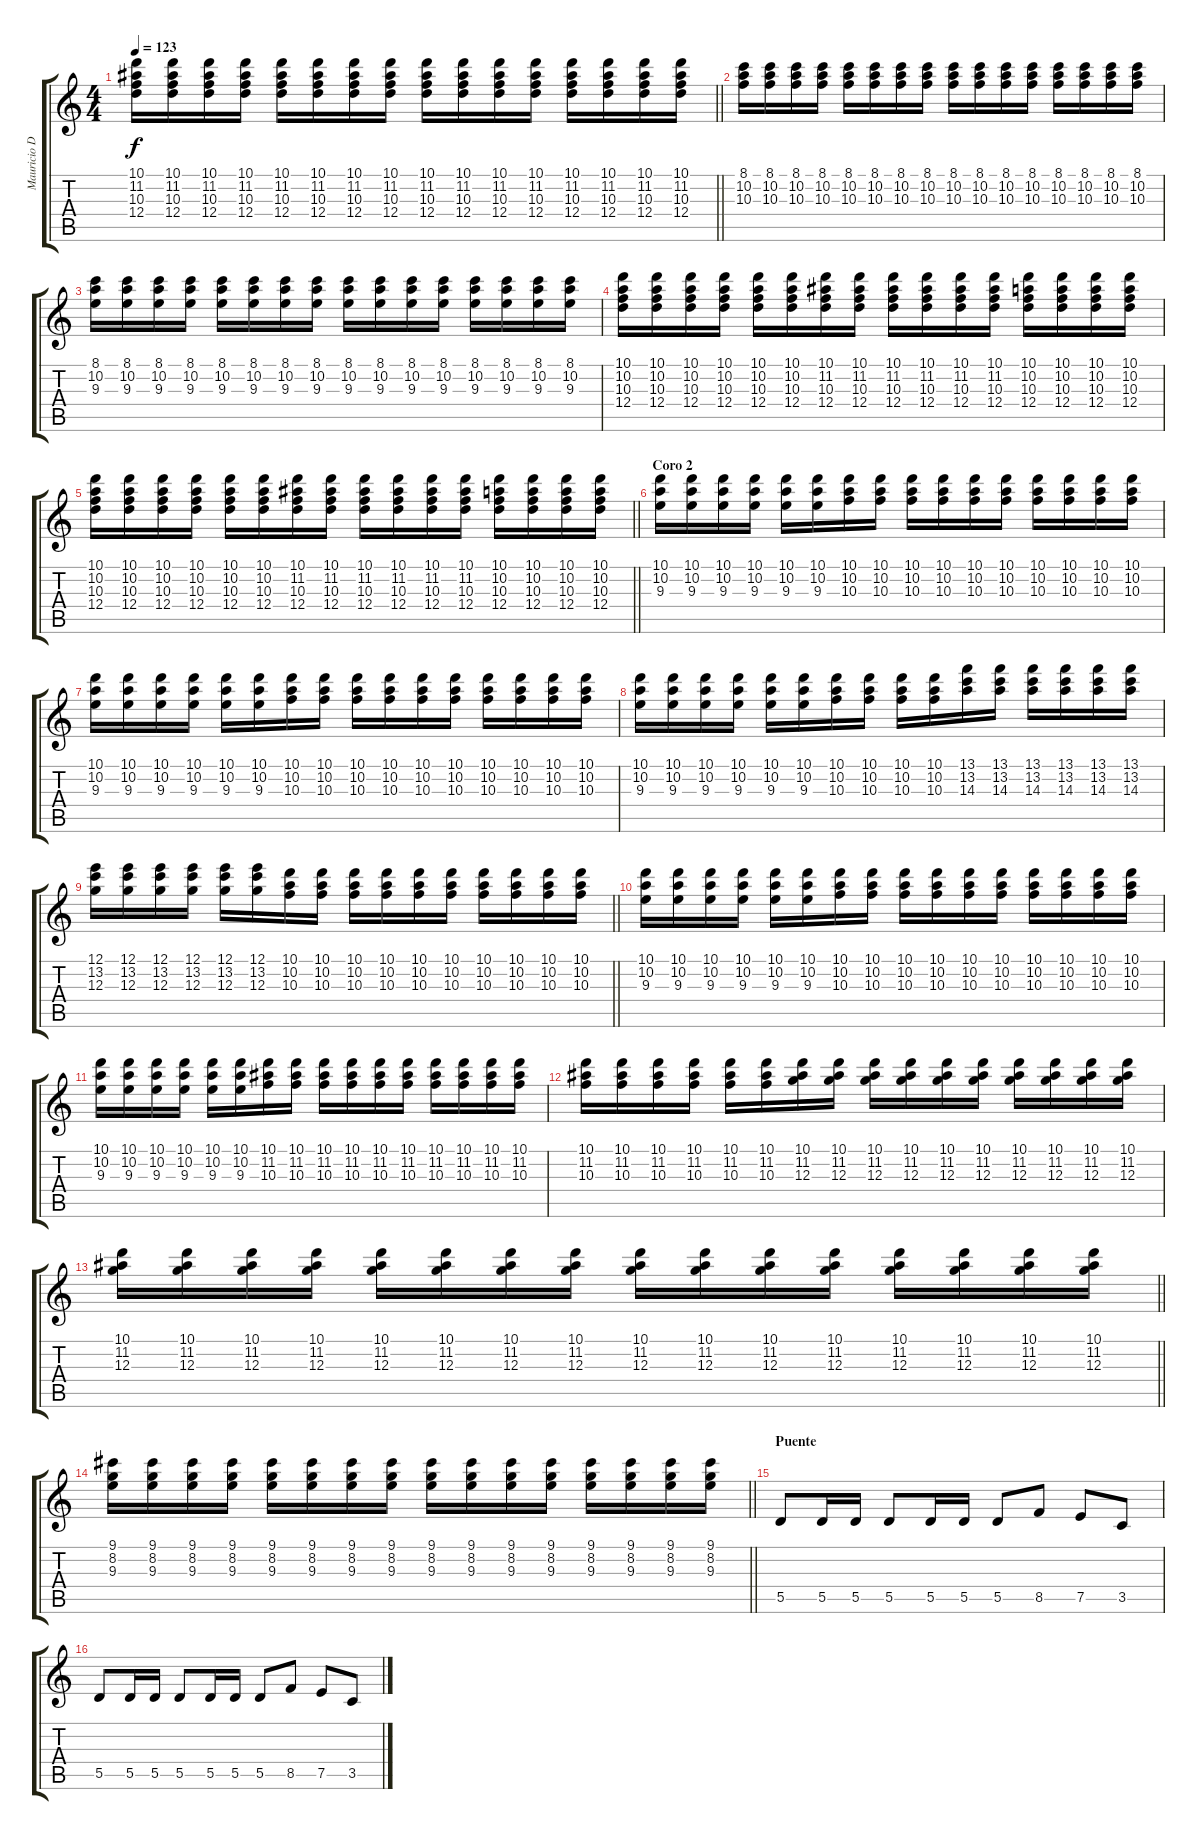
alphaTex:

\track ("Mauricio Durán" "Mauricio D") {instrument overdrivenguitar}
\staff {score tabs}
\tuning (E4 B3 G3 D3 A2 E2) {hide}
\ts (4 4)
\tempo 123
\clef g2
\barLineRight lightlight
\ks c
(10.1 11.2 10.3 12.4).16{dy f} (10.1 11.2 10.3 12.4).16 (10.1 11.2 10.3 12.4).16 (10.1 11.2 10.3 12.4).16 (10.1 11.2 10.3 12.4).16 (10.1 11.2 10.3 12.4).16 (10.1 11.2 10.3 12.4).16 (10.1 11.2 10.3 12.4).16 (10.1 11.2 10.3 12.4).16 (10.1 11.2 10.3 12.4).16 (10.1 11.2 10.3 12.4).16 (10.1 11.2 10.3 12.4).16 (10.1 11.2 10.3 12.4).16 (10.1 11.2 10.3 12.4).16 (10.1 11.2 10.3 12.4).16 (10.1 11.2 10.3 12.4).16 |
(8.1 10.2 10.3).16 (8.1 10.2 10.3).16 (8.1 10.2 10.3).16 (8.1 10.2 10.3).16 (8.1 10.2 10.3).16 (8.1 10.2 10.3).16 (8.1 10.2 10.3).16 (8.1 10.2 10.3).16 (8.1 10.2 10.3).16 (8.1 10.2 10.3).16 (8.1 10.2 10.3).16 (8.1 10.2 10.3).16 (8.1 10.2 10.3).16 (8.1 10.2 10.3).16 (8.1 10.2 10.3).16 (8.1 10.2 10.3).16 |
(8.1 10.2 9.3).16 (8.1 10.2 9.3).16 (8.1 10.2 9.3).16 (8.1 10.2 9.3).16 (8.1 10.2 9.3).16 (8.1 10.2 9.3).16 (8.1 10.2 9.3).16 (8.1 10.2 9.3).16 (8.1 10.2 9.3).16 (8.1 10.2 9.3).16 (8.1 10.2 9.3).16 (8.1 10.2 9.3).16 (8.1 10.2 9.3).16 (8.1 10.2 9.3).16 (8.1 10.2 9.3).16 (8.1 10.2 9.3).16 |
(10.1 10.2 10.3 12.4).16 (10.1 10.2 10.3 12.4).16 (10.1 10.2 10.3 12.4).16 (10.1 10.2 10.3 12.4).16 (10.1 10.2 10.3 12.4).16 (10.1 10.2 10.3 12.4).16 (10.1 11.2 10.3 12.4).16 (10.1 11.2 10.3 12.4).16 (10.1 11.2 10.3 12.4).16 (10.1 11.2 10.3 12.4).16 (10.1 11.2 10.3 12.4).16 (10.1 11.2 10.3 12.4).16 (10.1 10.2 10.3 12.4).16 (10.1 10.2 10.3 12.4).16 (10.1 10.2 10.3 12.4).16 (10.1 10.2 10.3 12.4).16 |
\barLineRight lightlight
(10.1 10.2 10.3 12.4).16 (10.1 10.2 10.3 12.4).16 (10.1 10.2 10.3 12.4).16 (10.1 10.2 10.3 12.4).16 (10.1 10.2 10.3 12.4).16 (10.1 10.2 10.3 12.4).16 (10.1 11.2 10.3 12.4).16 (10.1 11.2 10.3 12.4).16 (10.1 11.2 10.3 12.4).16 (10.1 11.2 10.3 12.4).16 (10.1 11.2 10.3 12.4).16 (10.1 11.2 10.3 12.4).16 (10.1 10.2 10.3 12.4).16 (10.1 10.2 10.3 12.4).16 (10.1 10.2 10.3 12.4).16 (10.1 10.2 10.3 12.4).16 |
\section ("" "Coro 2")
(10.1 10.2 9.3).16{volume 11} (10.1 10.2 9.3).16 (10.1 10.2 9.3).16 (10.1 10.2 9.3).16 (10.1 10.2 9.3).16 (10.1 10.2 9.3).16 (10.1 10.2 10.3).16 (10.1 10.2 10.3).16 (10.1 10.2 10.3).16 (10.1 10.2 10.3).16 (10.1 10.2 10.3).16 (10.1 10.2 10.3).16 (10.1 10.2 10.3).16 (10.1 10.2 10.3).16 (10.1 10.2 10.3).16 (10.1 10.2 10.3).16 |
(10.1 10.2 9.3).16{volume 11} (10.1 10.2 9.3).16 (10.1 10.2 9.3).16 (10.1 10.2 9.3).16 (10.1 10.2 9.3).16 (10.1 10.2 9.3).16 (10.1 10.2 10.3).16 (10.1 10.2 10.3).16 (10.1 10.2 10.3).16 (10.1 10.2 10.3).16 (10.1 10.2 10.3).16 (10.1 10.2 10.3).16 (10.1 10.2 10.3).16 (10.1 10.2 10.3).16 (10.1 10.2 10.3).16 (10.1 10.2 10.3).16 |
(10.1 10.2 9.3).16{volume 11} (10.1 10.2 9.3).16 (10.1 10.2 9.3).16 (10.1 10.2 9.3).16 (10.1 10.2 9.3).16 (10.1 10.2 9.3).16 (10.1 10.2 10.3).16 (10.1 10.2 10.3).16 (10.1 10.2 10.3).16 (10.1 10.2 10.3).16 (13.1 13.2 14.3).16 (13.1 13.2 14.3).16 (13.1 13.2 14.3).16 (13.1 13.2 14.3).16 (13.1 13.2 14.3).16 (13.1 13.2 14.3).16 |
\barLineRight lightlight
(12.1 13.2 12.3).16 (12.1 13.2 12.3).16 (12.1 13.2 12.3).16 (12.1 13.2 12.3).16 (12.1 13.2 12.3).16 (12.1 13.2 12.3).16 (10.1 10.2 10.3).16 (10.1 10.2 10.3).16 (10.1 10.2 10.3).16 (10.1 10.2 10.3).16 (10.1 10.2 10.3).16 (10.1 10.2 10.3).16 (10.1 10.2 10.3).16 (10.1 10.2 10.3).16 (10.1 10.2 10.3).16 (10.1 10.2 10.3).16 |
(10.1 10.2 9.3).16{volume 11} (10.1 10.2 9.3).16 (10.1 10.2 9.3).16 (10.1 10.2 9.3).16 (10.1 10.2 9.3).16 (10.1 10.2 9.3).16 (10.1 10.2 10.3).16 (10.1 10.2 10.3).16 (10.1 10.2 10.3).16 (10.1 10.2 10.3).16 (10.1 10.2 10.3).16 (10.1 10.2 10.3).16 (10.1 10.2 10.3).16 (10.1 10.2 10.3).16 (10.1 10.2 10.3).16 (10.1 10.2 10.3).16 |
(10.1 10.2 9.3).16{volume 11} (10.1 10.2 9.3).16 (10.1 10.2 9.3).16 (10.1 10.2 9.3).16 (10.1 10.2 9.3).16 (10.1 10.2 9.3).16 (10.1 11.2 10.3).16 (10.1 11.2 10.3).16 (10.1 11.2 10.3).16 (10.1 11.2 10.3).16 (10.1 11.2 10.3).16 (10.1 11.2 10.3).16 (10.1 11.2 10.3).16 (10.1 11.2 10.3).16 (10.1 11.2 10.3).16 (10.1 11.2 10.3).16 |
(10.1 11.2 10.3).16 (10.1 11.2 10.3).16 (10.1 11.2 10.3).16 (10.1 11.2 10.3).16 (10.1 11.2 10.3).16 (10.1 11.2 10.3).16 (10.1 11.2 12.3).16 (10.1 11.2 12.3).16 (10.1 11.2 12.3).16 (10.1 11.2 12.3).16 (10.1 11.2 12.3).16 (10.1 11.2 12.3).16 (10.1 11.2 12.3).16 (10.1 11.2 12.3).16 (10.1 11.2 12.3).16 (10.1 11.2 12.3).16 |
\barLineRight lightlight
(10.1 11.2 12.3).16 (10.1 11.2 12.3).16 (10.1 11.2 12.3).16 (10.1 11.2 12.3).16 (10.1 11.2 12.3).16 (10.1 11.2 12.3).16 (10.1 11.2 12.3).16 (10.1 11.2 12.3).16 (10.1 11.2 12.3).16 (10.1 11.2 12.3).16 (10.1 11.2 12.3).16 (10.1 11.2 12.3).16 (10.1 11.2 12.3).16 (10.1 11.2 12.3).16 (10.1 11.2 12.3).16 (10.1 11.2 12.3).16 |
\barLineRight lightlight
(9.1 8.2 9.3).16 (9.1 8.2 9.3).16 (9.1 8.2 9.3).16 (9.1 8.2 9.3).16 (9.1 8.2 9.3).16 (9.1 8.2 9.3).16 (9.1 8.2 9.3).16 (9.1 8.2 9.3).16 (9.1 8.2 9.3).16 (9.1 8.2 9.3).16 (9.1 8.2 9.3).16 (9.1 8.2 9.3).16 (9.1 8.2 9.3).16 (9.1 8.2 9.3).16 (9.1 8.2 9.3).16 (9.1 8.2 9.3).16 |
\section ("" "Puente")
5.5.8{volume 14} 5.5.16 5.5.16 5.5.8 5.5.16 5.5.16 5.5.8 8.5.8 7.5.8 3.5.8 |
5.5.8 5.5.16 5.5.16 5.5.8 5.5.16 5.5.16 5.5.8 8.5.8 7.5.8 3.5.8
